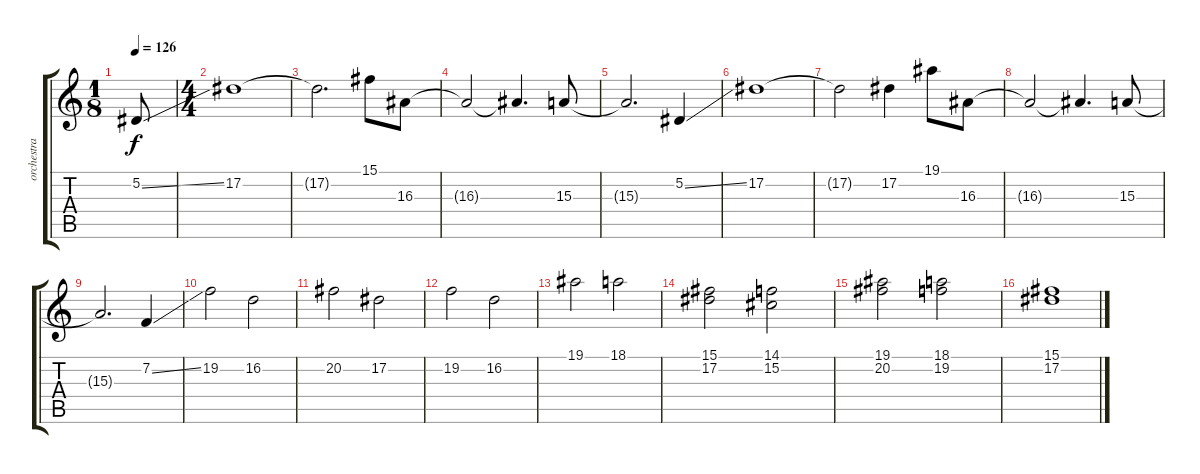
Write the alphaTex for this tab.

\track ("orchestra" "orchestra") {instrument stringensemble1}
\staff {score tabs}
\tuning (Eb4 Bb3 Gb3 Db3 Ab2 Eb2) {hide}
\ts (1 8)
\tempo 126
\clef g2
\ks c
5.2{ss}.8{dy f instrument stringensemble1} |
\ts (4 4)
17.2.1 |
17.2{t}.2{d} 15.1.8 16.3.8 |
16.3{t}.2 16.3{t}.4{d} 15.3.8 |
15.3{t}.2{d} 5.2{ss}.4 |
17.2.1 |
17.2{t}.2 17.2.4 19.1.8 16.3.8 |
16.3{t}.2 16.3{t}.4{d} 15.3.8 |
15.3{t}.2{d} 7.2{ss}.4 |
19.2.2 16.2.2 |
20.2.2 17.2.2 |
19.2.2 16.2.2 |
19.1.2 18.1.2 |
(15.1 17.2).2 (14.1 15.2).2 |
(19.1 20.2).2 (18.1 19.2).2 |
(15.1 17.2).1
